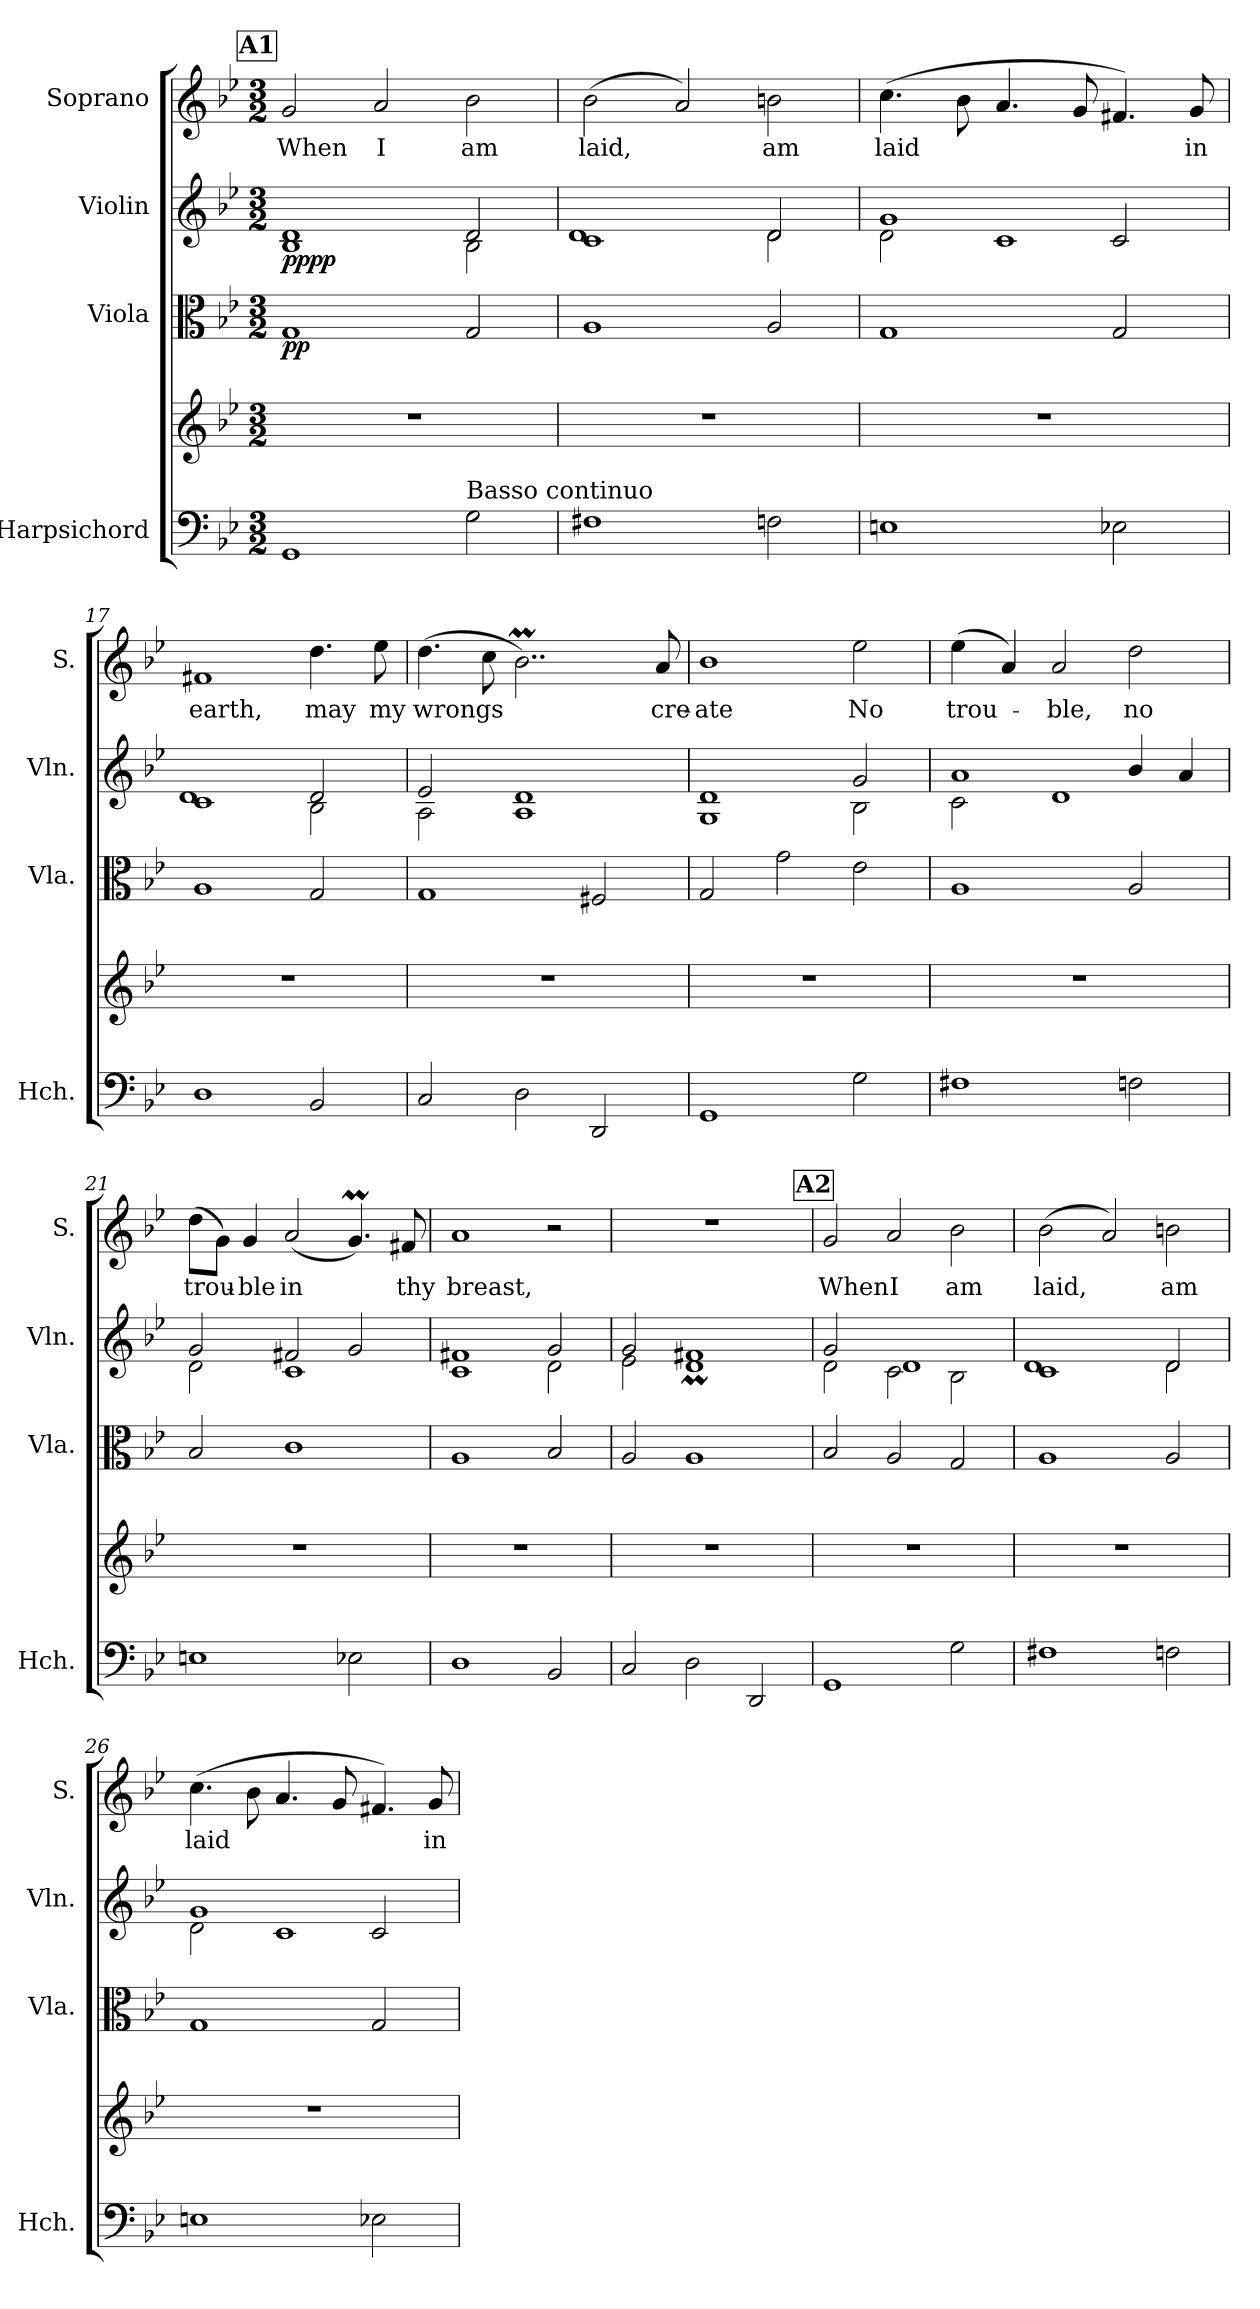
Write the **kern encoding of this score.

**kern	**kern	**kern	**dynam	**kern	**dynam	**kern	**text
*part4	*part4	*part3	*part3	*part2	*part2	*part1	*part1
*staff5	*staff4	*staff3	*staff3	*staff2	*staff2	*staff1	*staff1
*I"Harpsichord	*	*I"Viola	*	*I"Violin	*	*I"Soprano	*
*I'Hch.	*	*I'Vla.	*	*I'Vln.	*	*I'S.	*
*clefF4	*clefG2	*clefC3	*	*clefG2	*	*clefG2	*
*k[b-e-]	*k[b-e-]	*k[b-e-]	*	*k[b-e-]	*	*k[b-e-]	*
*M3/2	*M3/2	*M3/2	*	*M3/2	*	*M3/2	*
!!LO:REH:place=s1:a:B:fs=14:t=A1
=14	=14	=14	=14	=14	=14	=14	=14
*	*	*	*	*^	*	*	*
!	!	!	!LO:DY:b	!	!	!LO:DY:b	!	!LO:LY:b
!	!	!	!	!	!	!LO:DY:n=1:b	!	!
1GG	1.r	1G	pp	1B-	1d	pp pp	2g/	When
!	!	!	!	!	!	!	!	!LO:LY:b
.	.	.	.	.	.	.	2a/	I
!LO:TX:a:t=Basso continuo	!	!	!	!	!	!	!	!
!	!	!	!	!	!	!	!	!LO:LY:b
2G\	.	2G/	.	2B-\	2d/	.	2b-\	am
!!LO:LB:g=z
=15	=15	=15	=15	=15	=15	=15	=15	=15
!	!	!	!	!	!	!	!	!LO:LY:b
1F#X	1.r	1A	.	1c	1d	.	(>2b-\	laid,
.	.	.	.	.	.	.	2a/)	.
!	!	!	!	!	!	!	!	!LO:LY:b
2Fn\	.	2A/	.	2d\	2d/	.	2bn\	am
=16	=16	=16	=16	=16	=16	=16	=16	=16
!	!	!	!	!	!	!	!	!LO:LY:b
1En	1.r	1G	.	2d\	1g	.	(>4.cc\	laid
.	.	.	.	.	.	.	8b-\	.
.	.	.	.	1c	.	.	4.a/	.
.	.	.	.	.	.	.	8g/	.
2E-X\	.	2G/	.	.	2c/	.	4.f#X/)	.
!	!	!	!	!	!	!	!	!LO:LY:b
.	.	.	.	.	.	.	8g/	in
=17	=17	=17	=17	=17	=17	=17	=17	=17
!	!	!	!	!	!	!	!	!LO:LY:b
1D	1.r	1A	.	1c	1d	.	1f#X	earth,
!	!	!	!	!	!	!	!	!LO:LY:b
2BB-/	.	2G/	.	2B-\	2d/	.	4.dd\	may
!	!	!	!	!	!	!	!	!LO:LY:b
.	.	.	.	.	.	.	8ee-\	my
=18	=18	=18	=18	=18	=18	=18	=18	=18
!	!	!	!	!	!	!	!	!LO:LY:b
2C/	1.r	1G	.	2A\	2e-/	.	(>4.dd\	wrongs
.	.	.	.	.	.	.	8cc\	.
2D\	.	.	.	1A	1d	.	2..b-M\)	.
2DD/	.	2F#X/	.	.	.	.	.	.
!	!	!	!	!	!	!	!	!LO:LY:b
.	.	.	.	.	.	.	8a/	cre-
=19	=19	=19	=19	=19	=19	=19	=19	=19
!	!	!	!	!	!	!	!	!LO:LY:b
1GG	1.r	2G/	.	1G	1d	.	1b-	-ate
.	.	2g\	.	.	.	.	.	.
!	!	!	!	!	!	!	!	!LO:LY:b
2G\	.	2e-\	.	2B-\	2g/	.	2ee-\	No
!!LO:PB:g=z
=20	=20	=20	=20	=20	=20	=20	=20	=20
!	!	!	!	!	!	!	!	!LO:LY:b
1F#X	1.r	1A	.	2c\	1a	.	(>4ee-\	trou-
.	.	.	.	.	.	.	4a/)	.
!	!	!	!	!	!	!	!	!LO:LY:b
.	.	.	.	1d	.	.	2a/	-ble,
!	!	!	!	!	!	!	!	!LO:LY:b
2Fn\	.	2A/	.	.	4b-/	.	2dd\	no
.	.	.	.	.	4a/	.	.	.
=21	=21	=21	=21	=21	=21	=21	=21	=21
!	!	!	!	!	!	!	!	!LO:LY:b
1En	1.r	2B-/	.	2d\	2g/	.	(>8dd\L	trou-
.	.	.	.	.	.	.	8g\J)	.
!	!	!	!	!	!	!	!	!LO:LY:b
.	.	.	.	.	.	.	4g/	-ble
!	!	!	!	!	!	!	!	!LO:LY:b
.	.	1c	.	1c	2f#X/	.	(<2a/	in
2E-X\	.	.	.	.	2g/	.	4.gM/)	.
!	!	!	!	!	!	!	!	!LO:LY:b
.	.	.	.	.	.	.	8f#X/	thy
=22	=22	=22	=22	=22	=22	=22	=22	=22
!	!	!	!	!	!	!	!	!LO:LY:b
1D	1.r	1A	.	1c	1f#X	.	1a	breast,
2BB-/	.	2B-/	.	2d\	2g/	.	2r	.
=23	=23	=23	=23	=23	=23	=23	=23	=23
2C/	1.r	2A/	.	2e-\	2g/	.	1.r	.
2D\	.	1A	.	1d	1f#Xm	.	.	.
2DD/	.	.	.	.	.	.	.	.
!!LO:REH:place=s1:a:B:fs=14:t=A2
=24	=24	=24	=24	=24	=24	=24	=24	=24
!	!	!	!	!	!	!	!	!LO:LY:b
1GG	1.r	2B-/	.	2d\	2g/	.	2g/	When
!	!	!	!	!	!	!	!	!LO:LY:b
.	.	2A/	.	2c\	1d	.	2a/	I
!	!	!	!	!	!	!	!	!LO:LY:b
2G\	.	2G/	.	2B-\	.	.	2b-\	am
!!LO:LB:g=z
=25	=25	=25	=25	=25	=25	=25	=25	=25
!	!	!	!	!	!	!	!	!LO:LY:b
1F#X	1.r	1A	.	1c	1d	.	(>2b-\	laid,
.	.	.	.	.	.	.	2a/)	.
!	!	!	!	!	!	!	!	!LO:LY:b
2Fn\	.	2A/	.	2d\	2d/	.	2bn\	am
=26	=26	=26	=26	=26	=26	=26	=26	=26
!	!	!	!	!	!	!	!	!LO:LY:b
1En	1.r	1G	.	2d\	1g	.	(>4.cc\	laid
.	.	.	.	.	.	.	8b-\	.
.	.	.	.	1c	.	.	4.a/	.
.	.	.	.	.	.	.	8g/	.
2E-X\	.	2G/	.	.	2c/	.	4.f#X/)	.
!	!	!	!	!	!	!	!	!LO:LY:b
.	.	.	.	.	.	.	8g/	in
*	*	*	*	*v	*v	*	*	*
=	=	=	=	=	=	=	=
*-	*-	*-	*-	*-	*-	*-	*-
